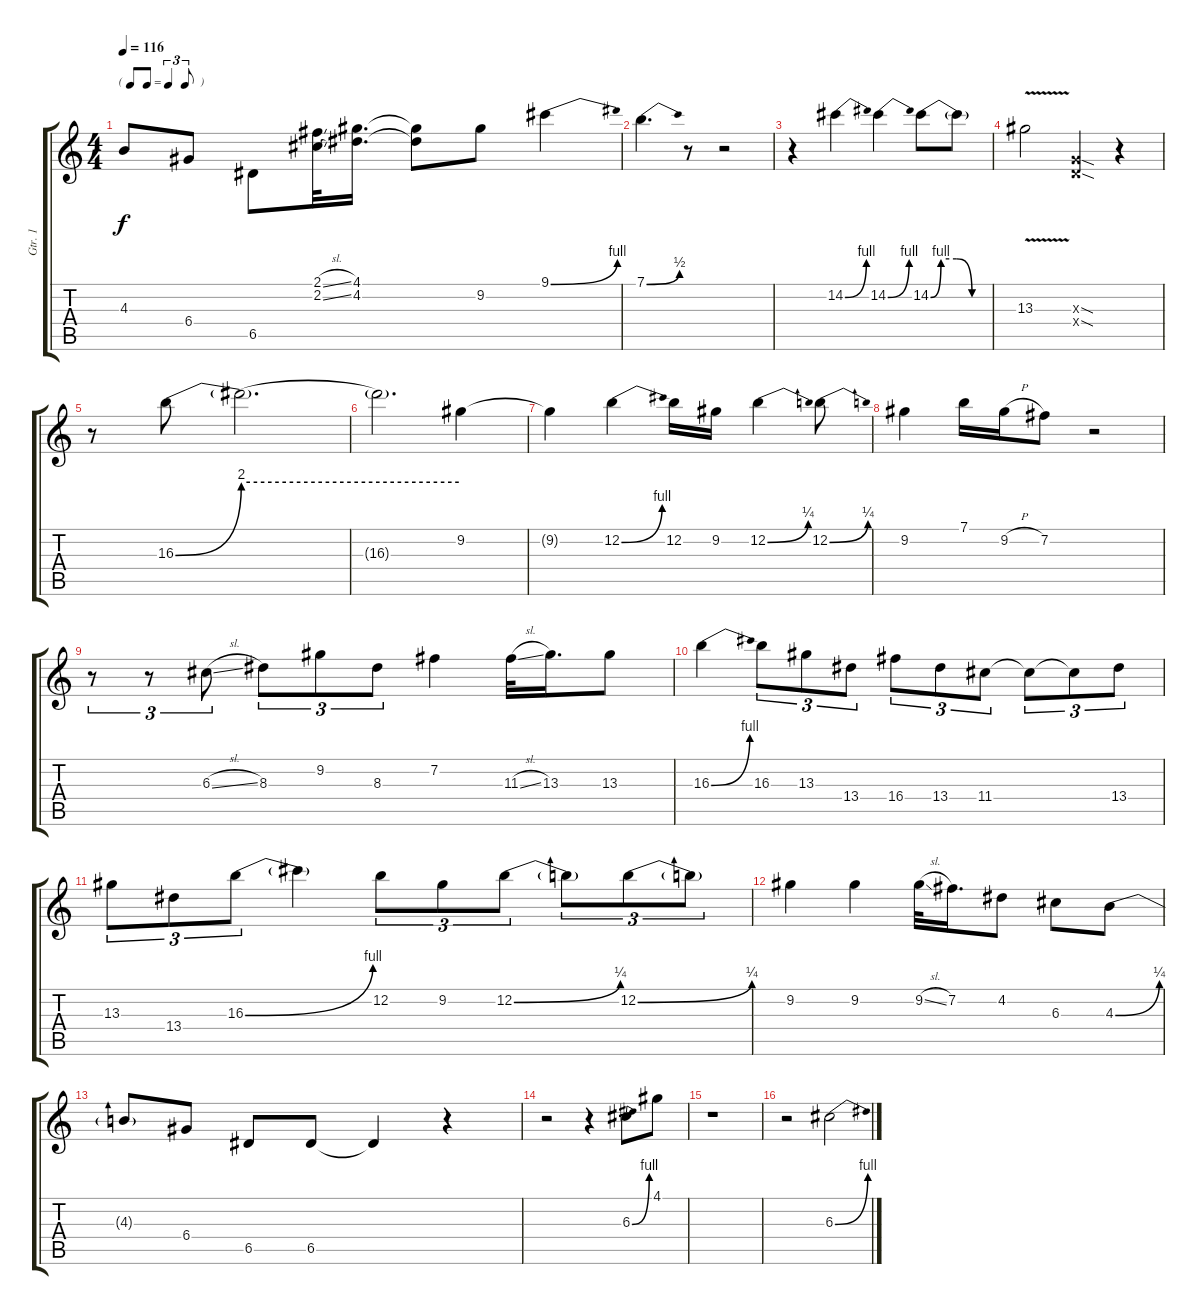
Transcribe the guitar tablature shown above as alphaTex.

\track ("Gtr. 1" "Gtr. 1") {instrument overdrivenguitar}
\staff {score tabs}
\tuning (E4 B3 G3 D3 A2 E2) {hide}
\ts (4 4)
\tf triplet8th
\tempo 116
\clef g2
\ks c
4.3{t}.8{dy f} 6.4.8 6.5.8 (2.1{sl} 2.2{sl}).32 (4.1 4.2).16{d} (4.1{t} 4.2{t}).8 9.2.8 9.1{be (bend 0 0 60 4)}.4 |
7.1{be (bend 0 0 60 2)}.4{d} r.8 r.2 |
r.4 14.2{be (bend 0 0 60 4)}.4 14.2{be (bend 0 0 60 4)}.4 14.2{be (custom 0 0 10 4 25 4 40 0 60 0)}.8 14.2{t}.8 |
13.3{v}.2 (0.3{sod x} 0.4{sod x}).4 r.4 |
r.8 16.3{be (bend 0 0 60 8)}.8 16.3{be (hold 0 8 60 8) t}.2{d} |
16.3{t}.2{d} 9.2.4 |
9.2{t}.4 12.2{be (bend 0 0 60 4)}.4 12.2.16 9.2.16 12.2{be (bend 0 0 60 1)}.4 12.2{be (bend 0 0 60 1)}.8 |
9.2.4 7.1.16 9.2{h}.16 7.2.8 r.2 |
r.8{tu (3 2)} r.8{tu (3 2)} 6.3{sl}.8{tu (3 2)} 8.3.8{tu (3 2)} 9.2.8{tu (3 2)} 8.3.8{tu (3 2)} 7.2.4 11.3{sl}.32 13.3.16{d} 13.3.8 |
16.3{be (bend 0 0 60 4)}.4 16.3.8{tu (3 2)} 13.3.8{tu (3 2)} 13.4.8{tu (3 2)} 16.4.8{tu (3 2)} 13.4.8{tu (3 2)} 11.4.8{tu (3 2)} 11.4{t}.8{tu (3 2)} 11.4{t}.8{tu (3 2)} 13.4.8{tu (3 2)} |
13.3.8{tu (3 2)} 13.4.8{tu (3 2)} 16.3{be (bend 0 0 60 4)}.8{tu (3 2)} 16.3{t}.4 12.2.8{tu (3 2)} 9.2.8{tu (3 2)} 12.2{be (bend 0 0 60 1)}.8{tu (3 2)} 12.2{t}.8{tu (3 2)} 12.2{be (bend 0 0 60 1)}.8{tu (3 2)} 12.2{t}.8{tu (3 2)} |
9.2.4 9.2.4 9.2{sl}.32 7.2.16{d} 4.2.8 6.3.8 4.3{be (bend 0 0 60 1)}.8 |
4.3{t}.8 6.4.8 6.5.8 6.5.8 6.5{t}.4 r.4 |
r.2 r.4 6.3{be (bend 0 0 60 4)}.8 4.1.8 |
r.1 |
r.2 6.3{be (bend 0 0 60 4)}.2
